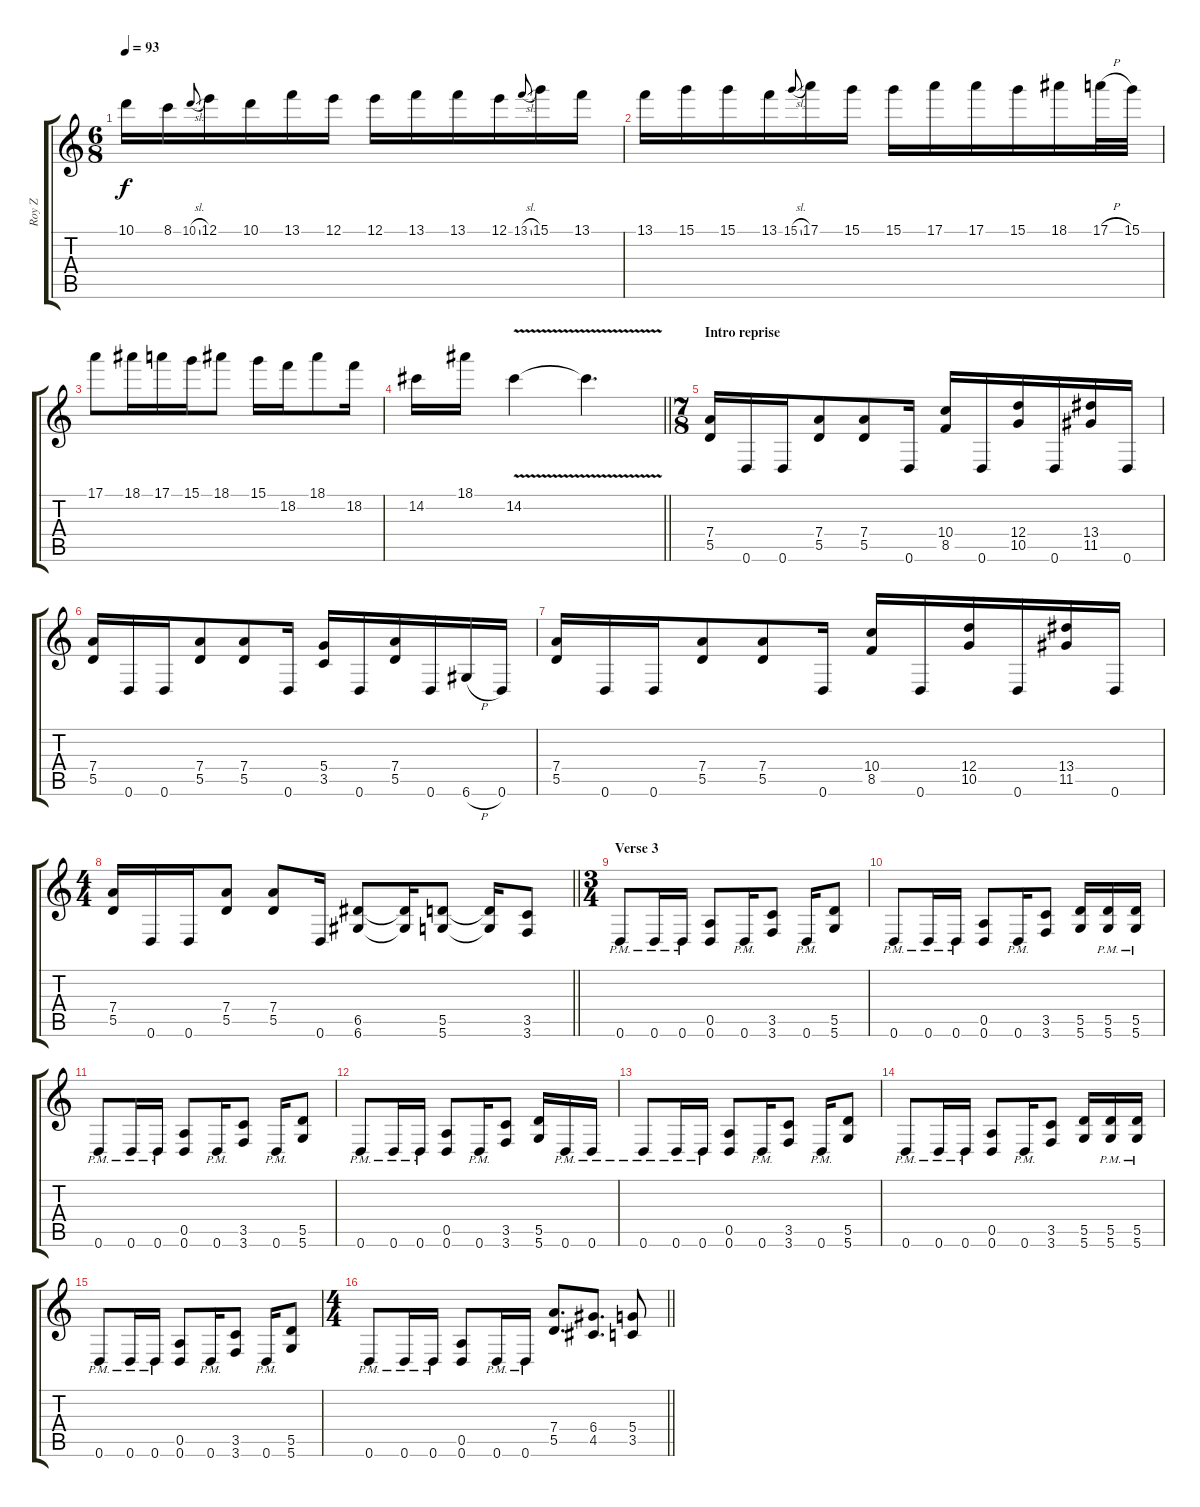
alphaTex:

\track ("Roy Z" "Roy Z") {instrument distortionguitar}
\staff {score tabs}
\tuning (E4 B3 G3 D3 A2 D2) {hide}
\ts (6 8)
\tempo 93
\clef g2
\ks c
10.1.16{dy f} 8.1.16 10.1{sl}.8{gr onbeat} 12.1.16 10.1.16 13.1.16 12.1.16 12.1.16 13.1.16 13.1.16 12.1.16 13.1{sl}.8{gr onbeat} 15.1.16 13.1.16 |
13.1.16 15.1.16 15.1.16 13.1.16 15.1{sl}.8{gr onbeat} 17.1.16 15.1.16 15.1.16 17.1.16 17.1.16 15.1.16 18.1.16 17.1{h}.32 15.1.32 |
17.1.8 18.1.16 17.1.16 15.1.16 18.1.8 15.1.16 18.2.16 18.1.8 18.2.16 |
\barLineRight lightlight
14.2.16 18.1.16 14.2{v}.4 14.2{t}.4{d} |
\ts (7 8)
\section ("" "Intro reprise")
(7.4 5.5).16 0.6.16 0.6.16 (7.4 5.5).8 (7.4 5.5).8 0.6.16 (10.4 8.5).16 0.6.16 (12.4 10.5).16 0.6.16 (13.4 11.5).16 0.6.16 |
(7.4 5.5).16 0.6.16 0.6.16 (7.4 5.5).8 (7.4 5.5).8 0.6.16 (5.4 3.5).16 0.6.16 (7.4 5.5).16 0.6.16 6.6{h}.16 0.6.16 |
(7.4 5.5).16 0.6.16 0.6.16 (7.4 5.5).8 (7.4 5.5).8 0.6.16 (10.4 8.5).16 0.6.16 (12.4 10.5).16 0.6.16 (13.4 11.5).16 0.6.16 |
\ts (4 4)
\barLineRight lightlight
(7.4 5.5).16 0.6.16 0.6.16 (7.4 5.5).8 (7.4 5.5).8 0.6.16 (6.5 6.6).8 (6.5{t} 6.6{t}).16 (5.5 5.6).8 (5.5{t} 5.6{t}).16 (3.5 3.6).8 |
\ts (3 4)
\section ("" "Verse 3")
0.6{pm}.8 0.6{pm}.16 0.6{pm}.16 (0.5 0.6).8 0.6{pm}.16 (3.5 3.6).8 0.6{pm}.16 (5.5 5.6).8 |
0.6{pm}.8 0.6{pm}.16 0.6{pm}.16 (0.5 0.6).8 0.6{pm}.16 (3.5 3.6).8 (5.5 5.6).16 (5.5{pm} 5.6{pm}).16 (5.5{pm} 5.6{pm}).16 |
0.6{pm}.8 0.6{pm}.16 0.6{pm}.16 (0.5 0.6).8 0.6{pm}.16 (3.5 3.6).8 0.6{pm}.16 (5.5 5.6).8 |
0.6{pm}.8 0.6{pm}.16 0.6{pm}.16 (0.5 0.6).8 0.6{pm}.16 (3.5 3.6).8 (5.5 5.6).16 0.6{pm}.16 0.6{pm}.16 |
0.6{pm}.8 0.6{pm}.16 0.6{pm}.16 (0.5 0.6).8 0.6{pm}.16 (3.5 3.6).8 0.6{pm}.16 (5.5 5.6).8 |
0.6{pm}.8 0.6{pm}.16 0.6{pm}.16 (0.5 0.6).8 0.6{pm}.16 (3.5 3.6).8 (5.5 5.6).16 (5.5{pm} 5.6{pm}).16 (5.5{pm} 5.6{pm}).16 |
0.6{pm}.8 0.6{pm}.16 0.6{pm}.16 (0.5 0.6).8 0.6{pm}.16 (3.5 3.6).8 0.6{pm}.16 (5.5 5.6).8 |
\ts (4 4)
\barLineRight lightlight
0.6{pm}.8 0.6{pm}.16 0.6{pm}.16 (0.5 0.6).8 0.6{pm}.16 0.6{pm}.16 (7.4 5.5).8{d} (6.4 4.5).8{d} (5.4 3.5).8
